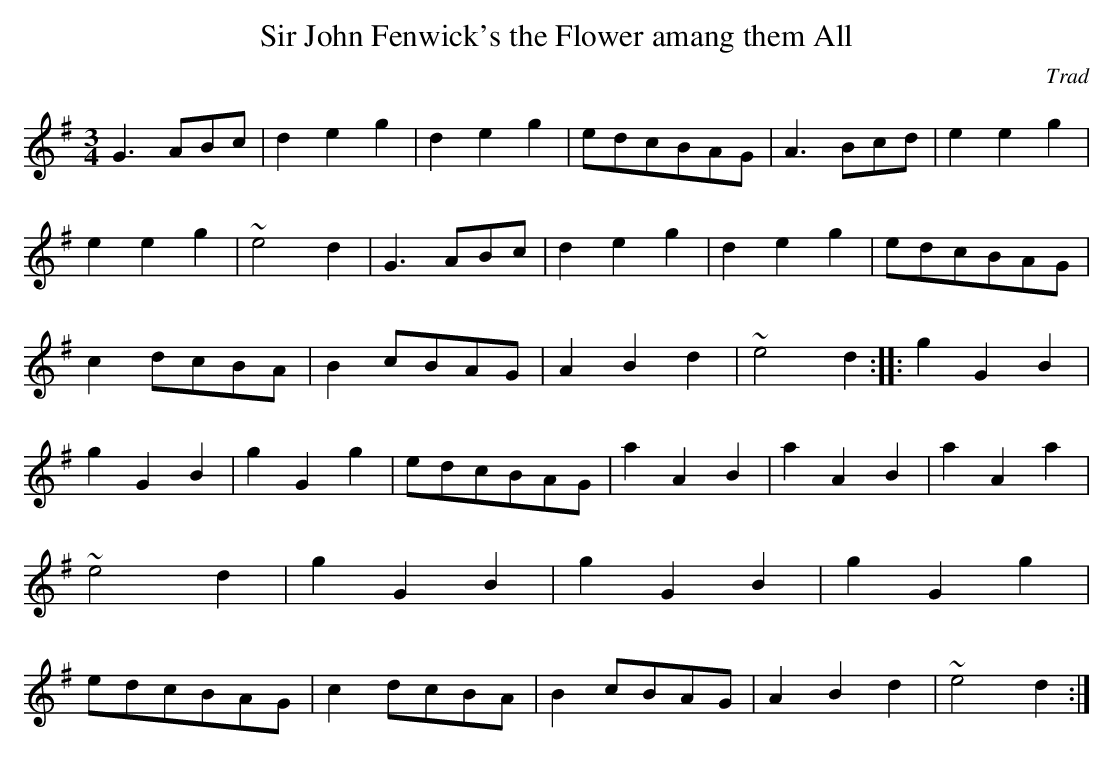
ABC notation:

X:1
T: Sir John Fenwick's the Flower amang them All
C:Trad
M:3/4
K:G
G3 ABc| d2 e2 g2 |d2 e2 g2 |edcBAG | A3 Bcd| e2 e2 g2 | e2 e2 g2 | ~e4 d2| G3 ABc|\
d2 e2 g2 | d2 e2 g2 | edcBAG| c2 dcBA | B2 cBAG| A2 B2 d2| ~e4 d2 ::\
g2 G2 B2|g2 G2 B2|g2 G2 g2|edcBAG| a2 A2 B2| a2 A2 B2| a2 A2 a2 |~e4\
d2| g2 G2 B2|g2 G2 B2|g2 G2 g2| edcBAG | c2 dcBA| B2 cBAG|A2\
B2 d2 |~e4 d2:|
